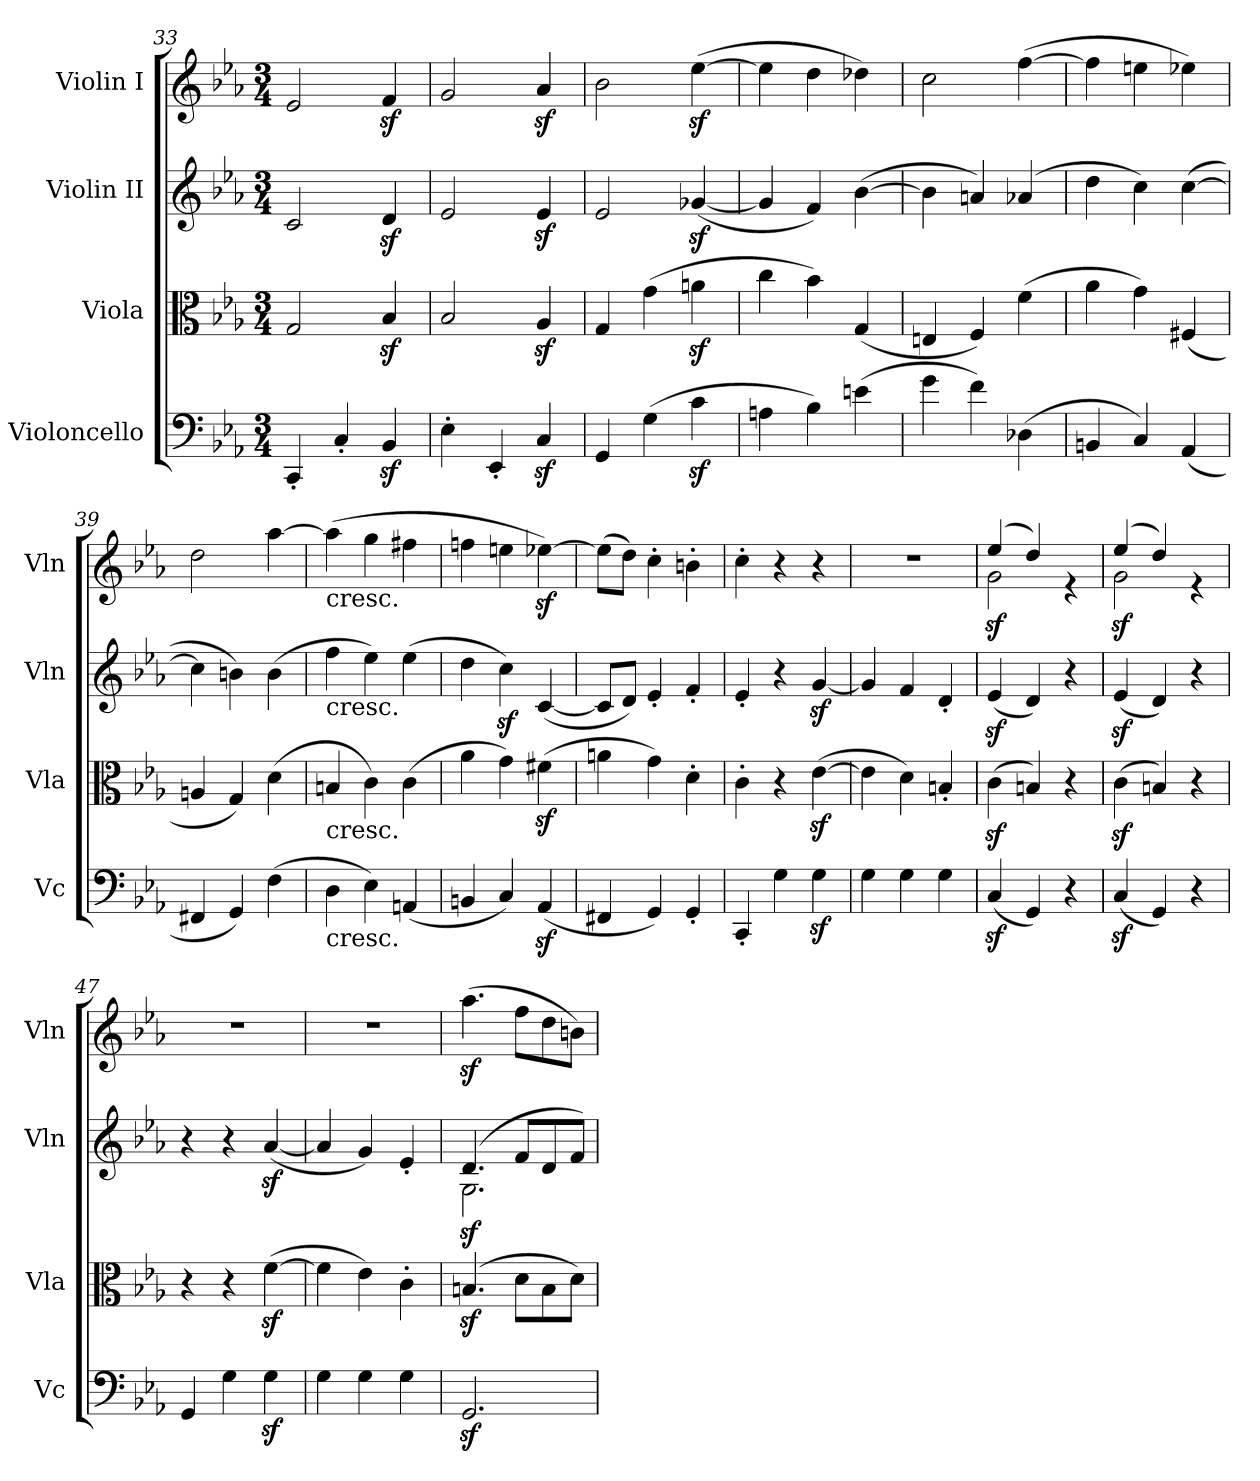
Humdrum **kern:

**kern	**kern	**kern	**kern
*part4	*part3	*part2	*part1
*staff4	*staff3	*staff2	*staff1
*I"Violoncello	*I"Viola	*I"Violin II	*I"Violin I
*I'Vc	*I'Vla	*I'Vln	*I'Vln
*clefF4	*clefC3	*clefG2	*clefG2
*k[b-e-a-]	*k[b-e-a-]	*k[b-e-a-]	*k[b-e-a-]
*M3/4	*M3/4	*M3/4	*M3/4
=33	=33	=33	=33
4CC'	2G	2c	2e-
4C'	.	.	.
4BB-z	4B-z	4dz	4fz
=34	=34	=34	=34
4E-'	2B-	2e-	2g
4EE-'	.	.	.
4Cz	4A-z	4e-z	4a-z
=35	=35	=35	=35
4GG	4G	2e-	2b-
(4G	(4g	.	.
4cz	4anz	([4g-Xz	([4ee-z
=36	=36	=36	=36
4An	4cc	4g-]	4ee-]
4B-)	4b-)	4f)	4dd
(4en	(4G	([4b-	4dd-X)
=37	=37	=37	=37
4g	4En	4b-]	2cc
4f)	4F)	4an)	.
(4D-X	(4f	(4a-X	([4ff
=38	=38	=38	=38
4BBn	4a-	4dd	4ff]
4C)	4g)	4cc)	4een
(4AA-	(4F#X	([4cc	4ee-X)
=39	=39	=39	=39
4FF#X	4An	4cc]	2dd
4GG)	4G)	4bn)	.
(4F	(4d	(4b	[4aa-
=40	=40	=40	=40
!	!	!	!LO:TX:b:t=cresc.
!	!	!LO:TX:b:t=cresc.	!
!	!LO:TX:b:t=cresc.	!	!
!LO:TX:b:t=cresc.	!	!	!
4D	4Bn	4ff	(4aa-]
4E-)	4c)	4ee-)	4gg
(4AAn	(4c	(4ee-	4ff#X
=41	=41	=41	=41
4BBn	4a-	4dd	4ffn
4C)	4g)	4ccz)	4een
(4AA-z	(4f#Xz	([4c	[4ee-Xz)
=42	=42	=42	=42
4FF#X	4an	8cL]	(8ee-L]
.	.	8dJ)	8ddJ)
4GG)	4g)	4e-'	4cc'
4GG'	4d'	4f'	4bn'
=43	=43	=43	=43
4CC'	4c'	4e-'	4cc'
4G	4r	4r	4r
4Gz	([4e-z	[4gz	4r
=44	=44	=44	=44
4G	4e-]	4g]	2.r
4G	4d)	4f	.
4G	4Bn'	4d'	.
=45	=45	=45	=45
*	*	*	*^
(4Cz	(4cz	(4e-z	(4ee-	2gz
4GG)	4Bn)	4d)	4dd)	.
4r	4r	4r	4re	4ryy
=46	=46	=46	=46	=46
(4Cz	(4cz	(4e-z	(4ee-	2gz
4GG)	4Bn)	4d)	4dd)	.
4r	4r	4r	4re	4ryy
*	*	*	*v	*v
=47	=47	=47	=47
4GG	4r	4r	2.r
4G	4r	4r	.
4Gz	([4fz	([4a-z	.
=48	=48	=48	=48
4G	4f]	4a-]	2.r
4G	4e-)	4g)	.
4G	4c'	4e-'	.
=49	=49	=49	=49
*	*	*^	*
2.GGz	(4.Bnz	(4.d	2.Gz	(4.aa-z
.	8dL	8fL	.	8ffL
.	8B	8d	.	8dd
.	8dJ)	8fJ)	.	8bnJ)
*	*	*v	*v	*
=	=	=	=
*-	*-	*-	*-
